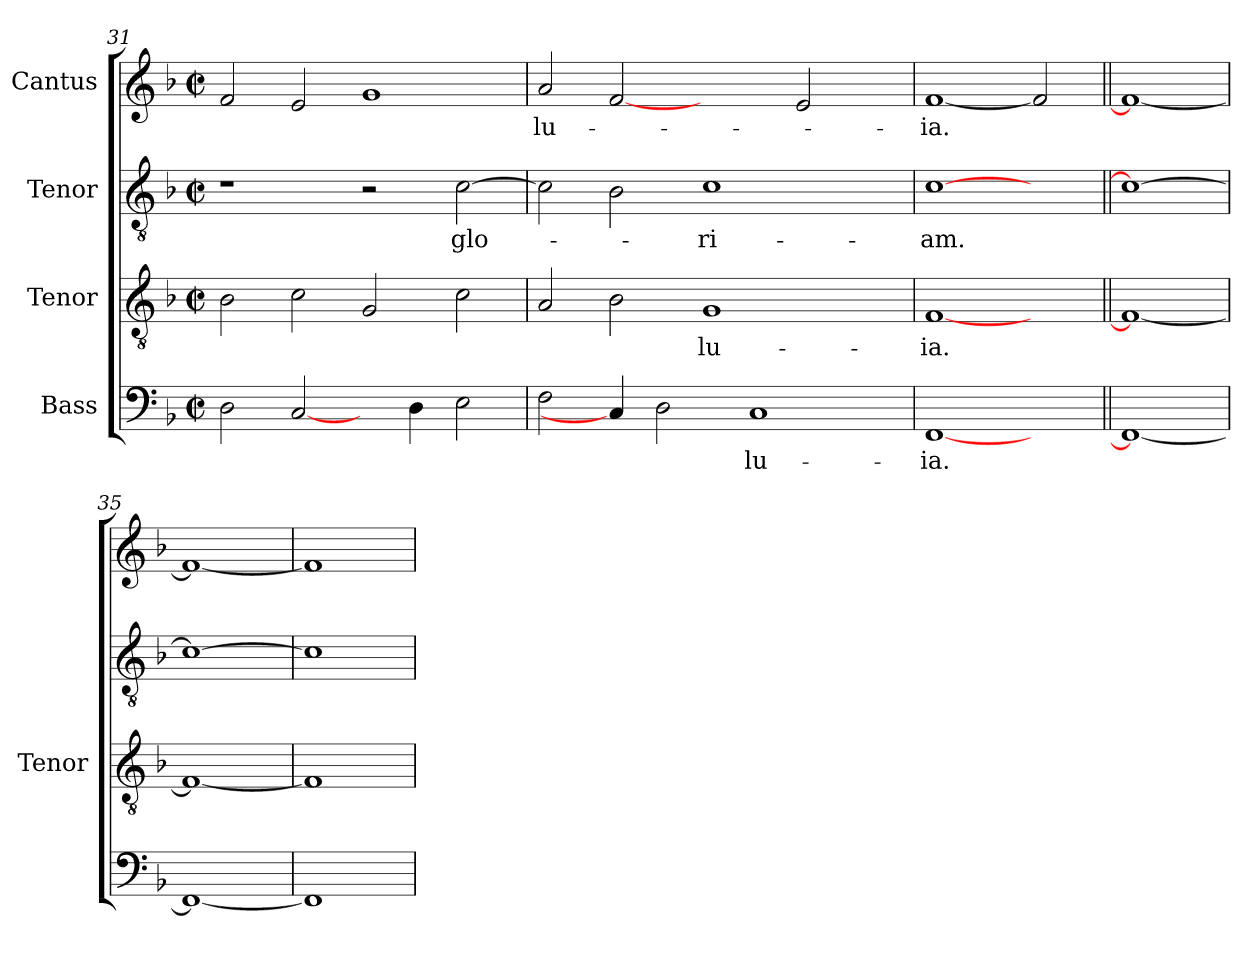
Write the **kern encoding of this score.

**kern	**text	**kern	**text	**kern	**text	**kern	**text
*part4	*part4	*part3	*part3	*part2	*part2	*part1	*part1
*staff4	*staff4	*staff3	*staff3	*staff2	*staff2	*staff1	*staff1
*I"Bass	*	*I"Tenor	*	*I"Tenor	*	*I"Cantus	*
*	*	*I'Tenor	*	*	*	*	*
*clefF4	*	*clefGv2	*	*clefGv2	*	*clefG2	*
*	*	*ITrd7c12	*	*ITrd7c12	*	*	*
*k[b-]	*	*k[b-]	*	*k[b-]	*	*k[b-]	*
*F:	*	*F:	*	*F:	*	*F:	*
*M2/2	*	*M2/2	*	*M2/2	*	*M2/2	*
*met(c|)	*	*met(c|)	*	*met(c|)	*	*met(c|)	*
=31	=31	=31	=31	=31	=31	=31	=31
2Di\	.	2BB-i\	.	1r	.	2fi/	.
[2Ci/	.	2Ci\	.	.	.	2ei/	.
4ryy	.	2GGi/	.	2r	.	1gi	.
4Di\	.	.	.	.	.	.	.
!	!	!	!	!	!LO:LY:b:color=#000000	!	!
2Ei\	.	2Ci\	.	[>2Ci\	glo-	.	.
=32	=32	=32	=32	=32	=32	=32	=32
!	!	!	!	!	!	!	!LO:LY:b:color=#000000
2Fi\	.	2AAi/	.	2Ci\]	.	2ai/	-lu-
4Ci/]	.	2BB-i\	.	2BB-i\	.	[2fi	.
2Di\	.	.	.	.	.	.	.
!	!	!	!LO:LY:b:color=#000000	!	!	!	!
!	!	!	!	!	!LO:LY:b:color=#000000	!	!
.	.	1GGi	-lu-	1Ci	-ri-	2ryy	.
!	!LO:LY:b:color=#000000	!	!	!	!	!	!
1Ci	-lu-	.	.	.	.	.	.
.	.	.	.	.	.	2ei/	.
.	.	4ryy	.	4ryy	.	4ryy	.
=33	=33	=33	=33	=33	=33	=33	=33
!	!LO:LY:b:color=#000000	!	!	!	!	!	!
!	!	!	!LO:LY:b:color=#000000	!	!	!	!
!	!	!	!	!	!LO:LY:b:color=#000000	!	!
!	!	!	!	!	!	!	!LO:LY:b:color=#000000
[1FFi	-ia.	[1FFi	-ia.	[1Ci	-am.	[1fi	-ia.
2ryy	.	2ryy	.	2ryy	.	2fi]	.
=34||	=34||	=34||	=34||	=34||	=34||	=34||	=34||
1FFi_	.	1FFi_	.	1Ci_	.	1fi_	.
=35	=35	=35	=35	=35	=35	=35	=35
1FFi_	.	1FFi_	.	1Ci_	.	1fi_	.
=36	=36	=36	=36	=36	=36	=36	=36
1FFi]	.	1FFi]	.	1Ci]	.	1fi]	.
=	=	=	=	=	=	=	=
*-	*-	*-	*-	*-	*-	*-	*-
